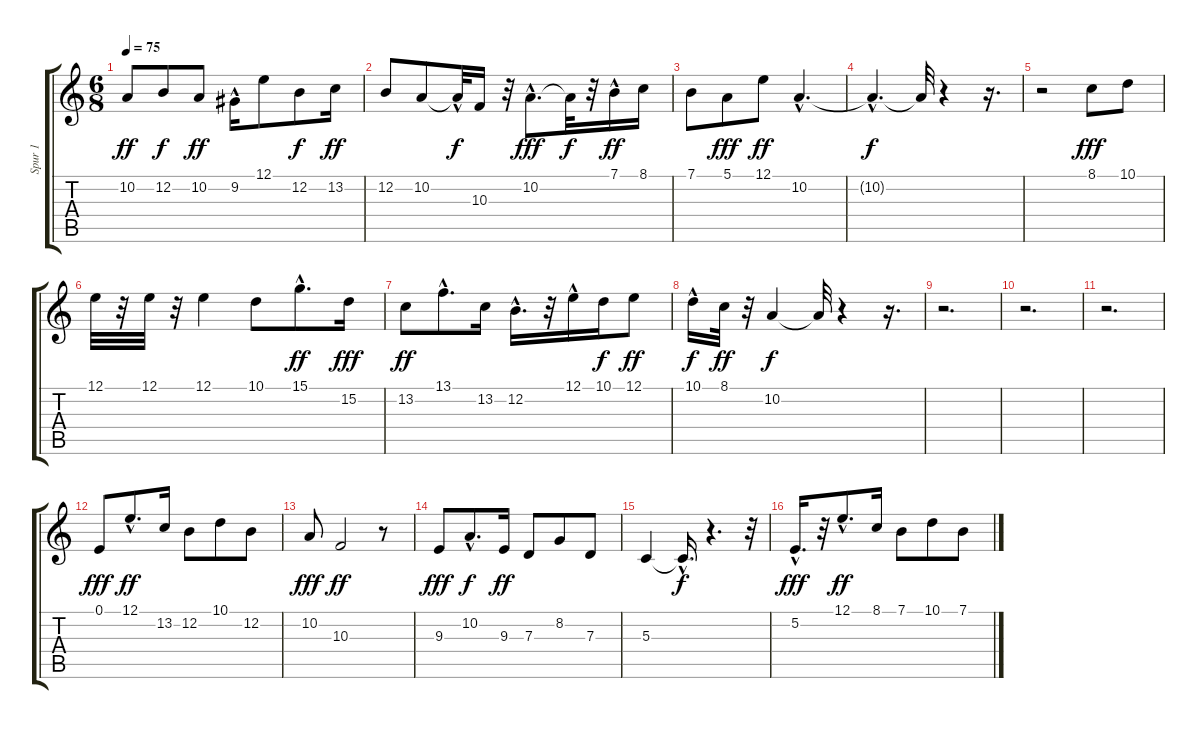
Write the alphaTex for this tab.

\track ("Spur 1" "Spur 1") {instrument piccolo}
\staff {score tabs}
\tuning (E4 B3 G3 D3 A2 E2) {hide}
\ts (6 8)
\tempo 75
\clef g2
\ks c
10.2.8{dy ff} 12.2.8{dy f} 10.2.8{dy ff} 9.2{hac}.16 12.1.8 12.2.8{dy f} 13.2.16{dy ff} |
12.2.8 10.2.8 10.2{hac t}.32{dy f} 10.3.16 r.32 10.2{hac}.8{d dy fff} 10.2{t}.32{dy f} r.32 7.1{hac}.16{dy ff} 8.1.16 |
7.1.8 5.1.8{dy fff} 12.1.8{dy ff} 10.2{hac}.4{d} |
10.2{hac t}.4{d dy f} 10.2{t}.32 r.4 r.16{d} |
r.2 8.1.8{dy fff} 10.1.8 |
12.1.32 r.32 12.1.32 r.32 12.1.4 10.1.8 15.1{hac}.8{d dy ff} 15.2.16{dy fff} |
13.2.8{dy ff} 13.1{hac}.8{d} 13.2.16 12.2{hac}.16{d} r.32 12.1{hac}.16 10.1.16{dy f} 12.1.8{dy ff} |
10.1{hac}.16{dy f} 8.1.32{dy ff} r.32 10.2.4{dy f} 10.2{t}.32 r.4 r.16{d} |
r.2{d} |
r.2{d} |
r.2{d} |
0.1.8{dy fff} 12.1{hac}.8{d dy ff} 13.2.16 12.2.8 10.1.8 12.2.8 |
10.2.8{dy fff} 10.3.2{dy ff} r.8 |
9.3.8{dy fff} 10.2{hac}.8{d dy f} 9.3.16{dy ff} 7.3.8 8.2.8 7.3.8 |
5.3.4 5.3{hac t}.16{d dy f} r.4{d} r.32 |
5.2{hac}.16{d dy fff} r.32 12.1{hac}.8{d dy ff} 8.1.16 7.1.8 10.1.8 7.1.8
